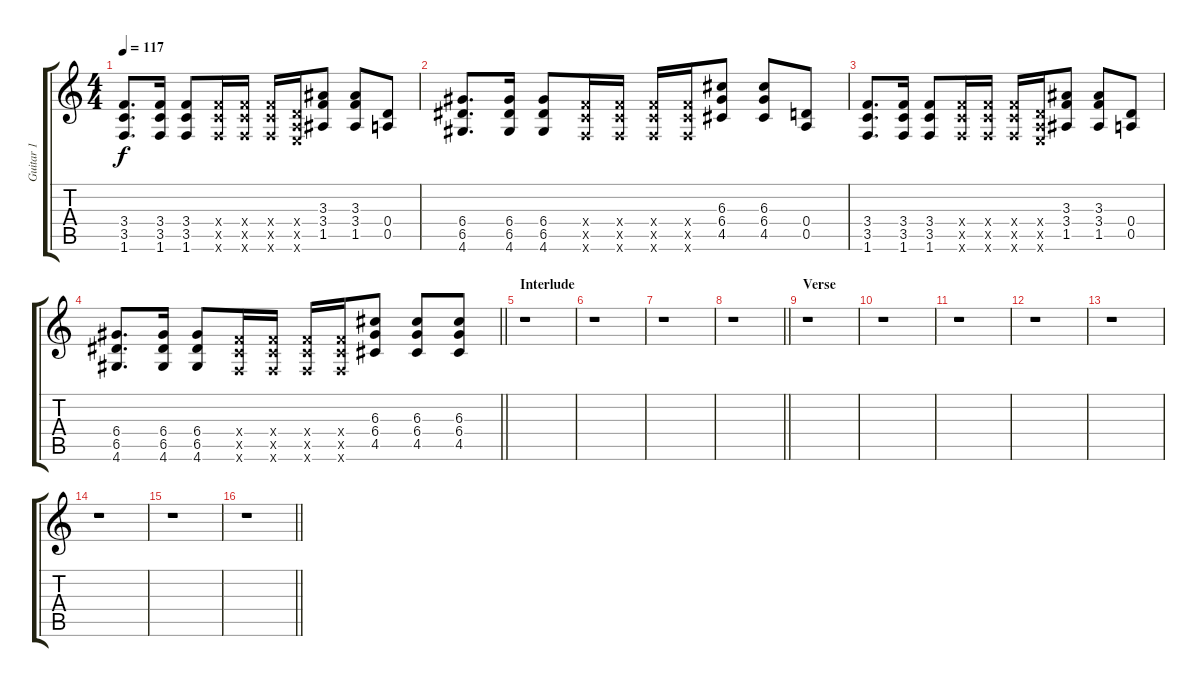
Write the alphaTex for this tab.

\track ("Guitar 1" "Guitar 1") {instrument distortionguitar}
\staff {score tabs}
\tuning (E4 B3 G3 D3 A2 E2) {hide}
\ts (4 4)
\tempo 117
\clef g2
\ks c
(3.4 3.5 1.6).8{d dy f} (3.4 3.5 1.6).16 (3.4 3.5 1.6).8 (3.4{x} 3.5{x} 1.6{x}).16 (3.4{x} 3.5{x} 1.6{x}).16 (3.4{x} 3.5{x} 1.6{x}).16 (0.4{x} 0.5{x} 0.6{x}).16 (3.3 3.4 1.5).8 (3.3 3.4 1.5).8 (0.4 0.5).8 |
(6.4 6.5 4.6).8{d} (6.4 6.5 4.6).16 (6.4 6.5 4.6).8 (3.4{x} 3.5{x} 1.6{x}).16 (3.4{x} 3.5{x} 1.6{x}).16 (3.4{x} 3.5{x} 1.6{x}).16 (3.4{x} 3.5{x} 1.6{x}).16 (6.3 6.4 4.5).8 (6.3 6.4 4.5).8 (0.4 0.5).8 |
(3.4 3.5 1.6).8{d} (3.4 3.5 1.6).16 (3.4 3.5 1.6).8 (3.4{x} 3.5{x} 1.6{x}).16 (3.4{x} 3.5{x} 1.6{x}).16 (3.4{x} 3.5{x} 1.6{x}).16 (0.4{x} 0.5{x} 0.6{x}).16 (3.3 3.4 1.5).8 (3.3 3.4 1.5).8 (0.4 0.5).8 |
\barLineRight lightlight
(6.4 6.5 4.6).8{d} (6.4 6.5 4.6).16 (6.4 6.5 4.6).8 (3.4{x} 3.5{x} 1.6{x}).16 (3.4{x} 3.5{x} 1.6{x}).16 (3.4{x} 3.5{x} 1.6{x}).16 (3.4{x} 3.5{x} 1.6{x}).16 (6.3 6.4 4.5).8 (6.3 6.4 4.5).8 (6.3 6.4 4.5).8 |
\section ("" "Interlude")
r.1 |
r.1 |
r.1 |
\barLineRight lightlight
r.1 |
\section ("" "Verse")
r.1 |
r.1 |
r.1 |
r.1 |
r.1 |
r.1 |
r.1 |
\barLineRight lightlight
r.1
